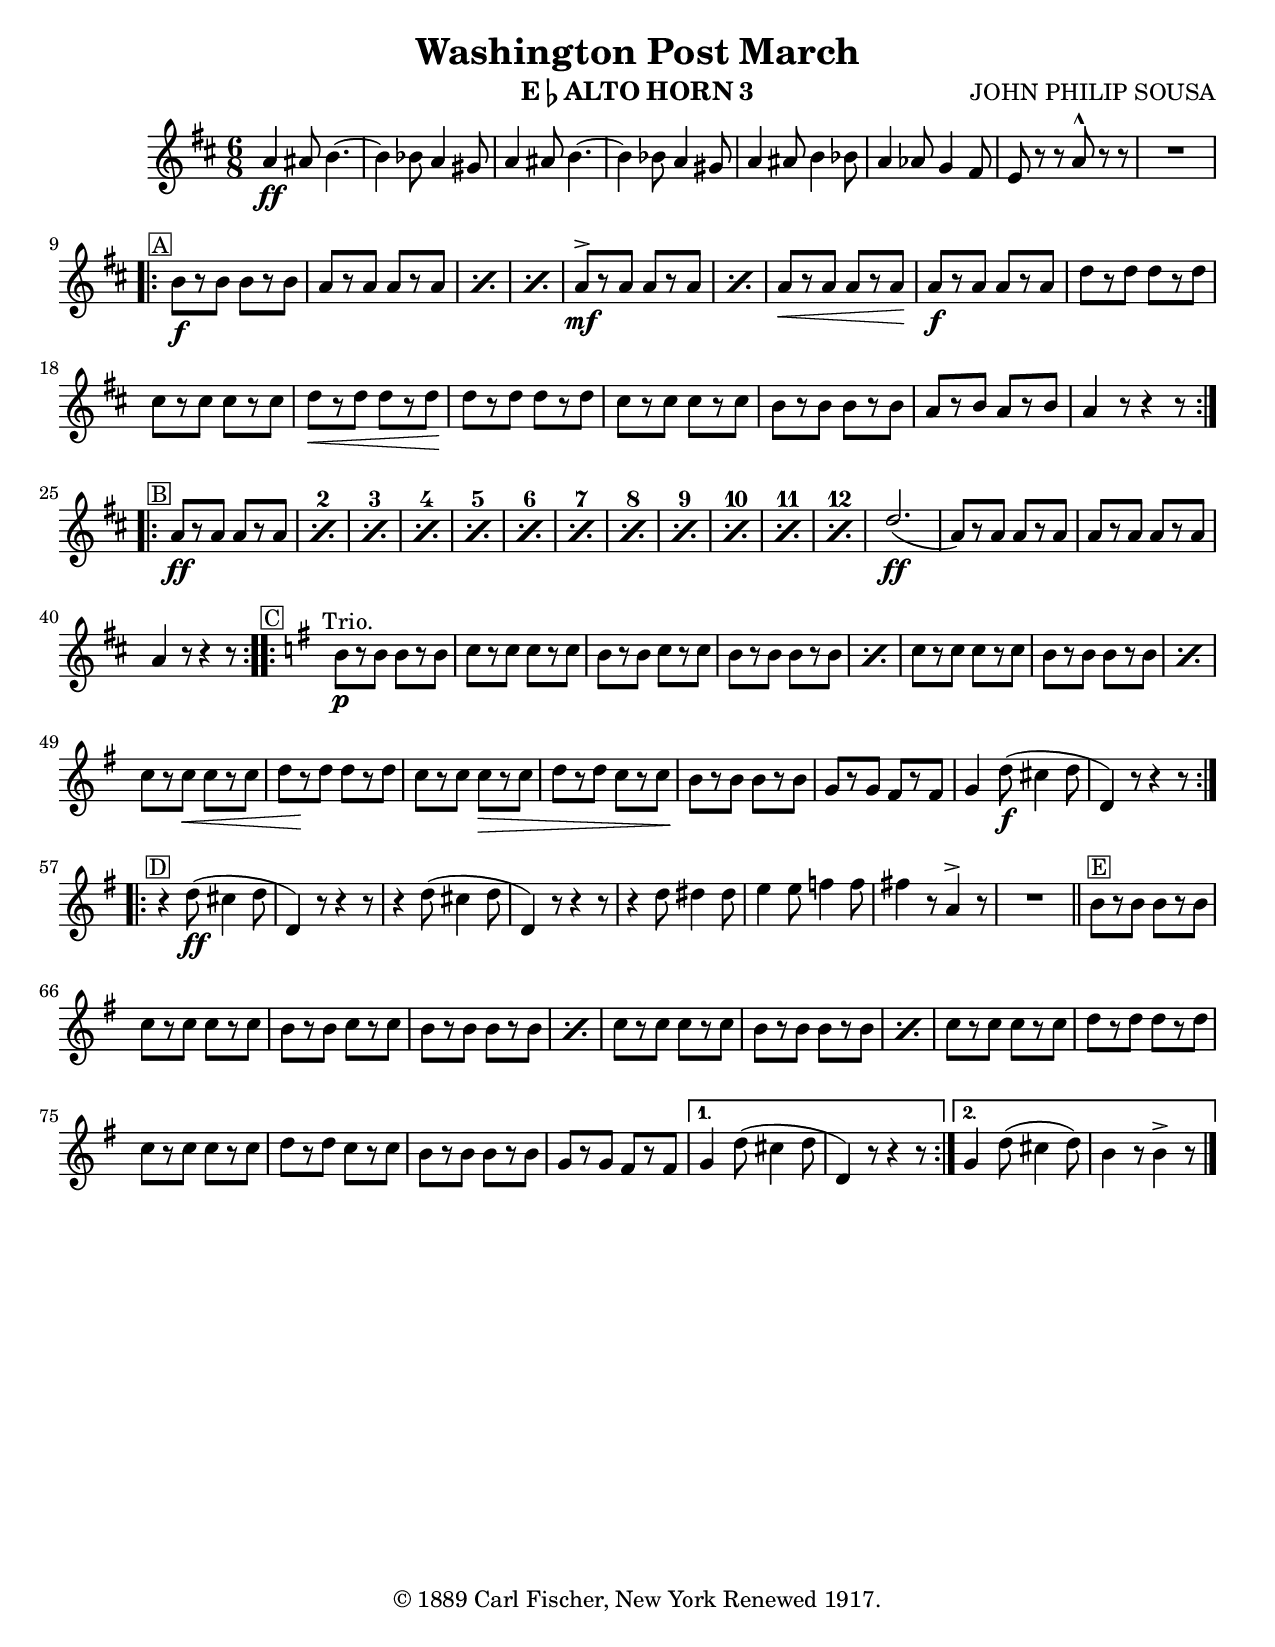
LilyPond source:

\version "2.12.1"

\include "english.ly"

\header {
         title = "Washington Post March"
         instrument = \markup {E \flat ALTO HORN 3}
         composer = "JOHN PHILIP SOUSA"
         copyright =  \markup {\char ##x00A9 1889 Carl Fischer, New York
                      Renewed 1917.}
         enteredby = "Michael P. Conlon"
}

\paper{   
  #(set-paper-size "letter")
                       
  %papersize = "6.75in, 5.25in"                    
        %papersize = "432pt, 324pt"                    
        %pagenumber = "no"                              
        %linewidth = "6in"                              
      }

global = {
  \key d \major
  \clef G
  \time 6/8
  \override MultiMeasureRest #'expand-limit = #2
}

eflataltothree = \relative c'' {
  \global

  %Introduction
  %Bars 1-5
  a4\ff as8 b4. ~ b4 bf8 a4 gs8 a4 as8 b4. ~ b4 bf8 a4 gs8 a4 as8 b4 bf8
  %Bars 6-8
  a4 af8 g4 fs8 e r r a^^ r r R2.

  %Part A
  \repeat volta 2 {
    %Bars 9-12
    b8[\f^\markup \halign #1 \box { A } 
    r b] b[ r b] \repeat percent 3 { a[ r a] a[ r a] } 
    %Bars 13-16
    \repeat percent 2 { a\mf^>[ r a] a[ r a] } a[\< r a] a[ r a]\! a8\f[ r a] a[ r a]
    %Bars 17-20
    d[ r d] d[ r d] cs[ r cs] cs[ r cs] d[\< r d] d[ r d]\! d[ r d] d[ r d]
    %Bars 21-24
    cs[ r cs] cs[ r cs] b[ r b] b[ r b] a[ r b] a[ r b] a4 r8 r4 r8
  }

  %part B
    %Bar 25-36
  \repeat volta 2 { \set countPercentRepeats = ##t
    \repeat percent 12 {\stemUp a8[\ff^\markup \halign #1 \box { B } r a] a[ r a] }
    \set countPercentRepeats = ##f
    %Bars 34-38
    d2.\ff(  a8)[ r a8] a[ r a8] a[ r a] a[ r a]
    %Bars 39-40
    a4 r8 r4 r8
  }

  %Part C, Trio
  \clef G \key g \major \stemNeutral
  \repeat volta 2 {
    %Bar 41
      b8[\p^\markup \halign #5.5 \box { C } ^\markup \halign #-.5 "Trio." r b] 
      b[ r b] 
    %Bars 42-45
    c[ r c] c[ r c] b[ r b] c[ r c] \repeat percent 2 { b[ r b] b[ r b] }
    %Bars 46-48
    c[ r  c]  c[ r c] \repeat percent 2 {  b[ r b] b[ r b] }
    %Bars 49-51
    c[ r c]\< c[ r c] d[ r\! d] d[ r d] c[ r c] c[\> r c] 
    %Bars 52-54
    d[ r d] c[ r c]\! b[ r b] b[ r b] g[ r g] fs[ r fs] g4 d'8(\f cs4 d8 
    %Bars 55-
    d,4) r8 r4 r8
  }
  
  \repeat volta 2 {
    %Bars 57-59
    r4^\markup \halign #0.1 \box { D } d'8(\ff cs4 d8 d,4) r8 r4 r8 r4 d'8( cs4 d8
    %Bars 60-63
    d,4) r8 r4 r8 r4 d'8 ds4 ds8 e4 e8 f4 f8 
    %Bars 64-65
    fs!4 r8 a,4^> r8 R2. \bar "||" 
    %Bars 66-67
    b8[^\markup \box { E } r b] b[ r b] c[ r c] c[ r c] b[ r b] c[ r c]
    %Bars 68-70
    \repeat percent 2 { b[ r b] b[ r b] } c[ r c] c[ r c] 
    %Bars 71-75
    \repeat percent 2 { b[ r b] b[ r b] } c[ r c] c[ r c] d[ r d] d[ r d] c[ r c] c[ r c]
    %Bars 76-79
    d[ r d] c[ r c] b[ r b] b[ r b] g[ r g] fs[ r fs]
  } \alternative { { g4 d'8( cs4 d8 d,4) r8 r4 r8) } 
                   { g4 d'8( cs4 d8) b4 r8 b4-> r8 } 
  }
  \bar "|."
}

\score {
  \new Staff \with {
    %instrumentName = "Q 1848"
  } \eflataltothree
  \layout {
    %#(layout-set-staff-size 20)
    \context { \Score \override SpacingSpanner
      #'common-shortest-duration = #(ly:make-moment 1 5) }
  }
}
